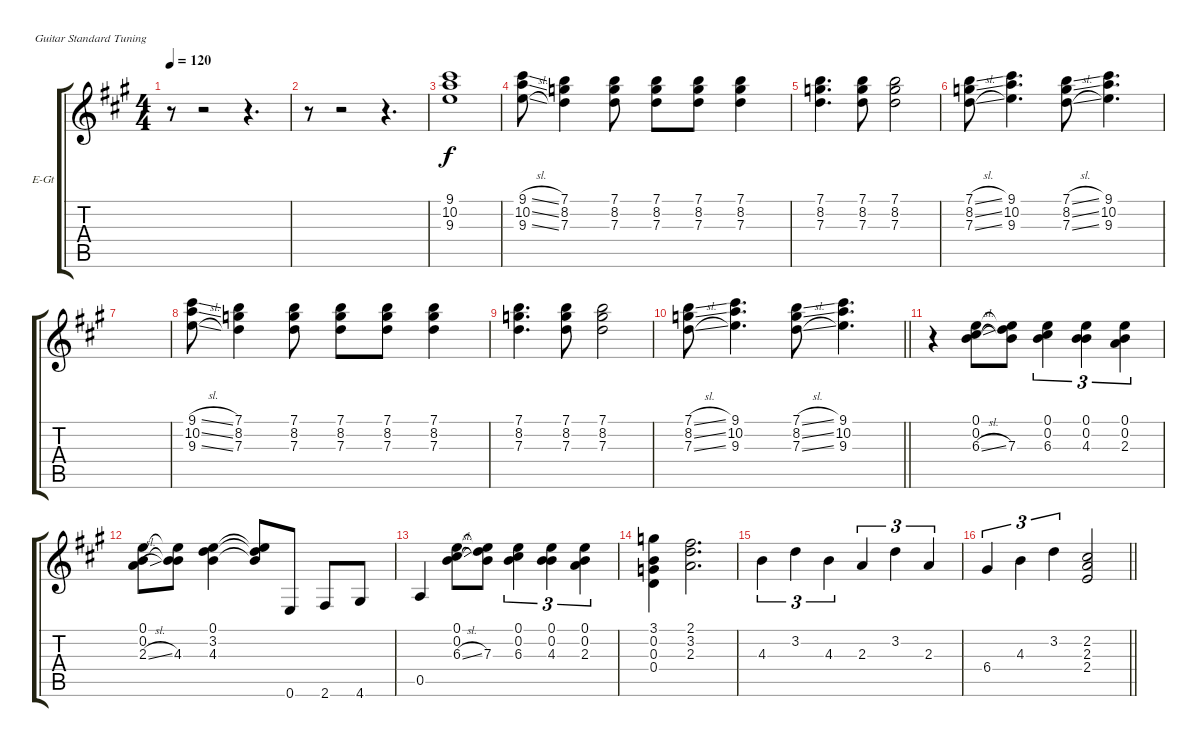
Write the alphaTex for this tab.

\bracketExtendMode groupsimilarinstruments
\firstSystemTrackNameOrientation horizontal
\otherSystemsTrackNameOrientation horizontal
\track ("Guitar George" "E-Gt") {instrument electricguitarjazz}
\staff {score tabs}
\tuning (E4 B3 G3 D3 A2 E2)
\ts (4 4)
\tempo 120
\clef g2
\ks a
r.8{dy f} r.2 r.4{d} |
r.8 r.2 r.4{d} |
(9.1 10.2 9.3).1 |
(9.1{sl} 10.2{sl} 9.3{sl}).8 (7.1 8.2 7.3).4 (8.2 7.1 7.3).8 (8.2 7.3 7.1).8 (7.1 8.2 7.3).8 (8.2 7.3 7.1).4 |
(8.2 7.3 7.1).4{d} (7.1 8.2 7.3).8 (8.2 7.3 7.1).2 |
(7.1{sl} 8.2{sl} 7.3{sl}).8 (9.1 10.2 9.3).4{d} (7.1{sl} 8.2{sl} 7.3{sl}).8 (9.1 10.2 9.3).4{d} |
|
(9.1{sl} 10.2{sl} 9.3{sl}).8 (7.1 8.2 7.3).4 (8.2 7.1 7.3).8 (8.2 7.3 7.1).8 (7.1 8.2 7.3).8 (8.2 7.3 7.1).4 |
(8.2 7.3 7.1).4{d} (7.1 8.2 7.3).8 (8.2 7.3 7.1).2 |
\barLineRight lightlight
(7.1{sl} 8.2{sl} 7.3{sl}).8 (9.1 10.2 9.3).4{d} (7.1{sl} 8.2{sl} 7.3{sl}).8 (9.1 10.2 9.3).4{d} |
r.4 (0.1 0.2 6.3{sl}).8 (0.1{t} 0.2{t} 7.3).8 (0.1 0.2 6.3).4{tu (3 2)} (0.1 0.2 4.3).4{tu (3 2)} (0.1 0.2 2.3).4{tu (3 2)} |
(0.1 0.2 2.3{sl}).8 (0.1{t} 0.2{t} 4.3).8 (0.1 3.2 4.3).4 (0.1{t} 3.2{t} 4.3{t}).8 0.6.8 2.6.8 4.6.8 |
0.5.4 (0.1 0.2 6.3{sl}).8 (0.1{t} 0.2{t} 7.3).8 (0.1 0.2 6.3).4{tu (3 2)} (0.1 0.2 4.3).4{tu (3 2)} (0.1 0.2 2.3).4{tu (3 2)} |
(3.1 0.2 0.3 0.4).4 (2.1 3.2 2.3).2{d} |
4.3.4{tu (3 2)} 3.2.4{tu (3 2)} 4.3.4{tu (3 2)} 2.3.4{tu (3 2)} 3.2.4{tu (3 2)} 2.3.4{tu (3 2)} |
\barLineRight lightlight
6.4.4{tu (3 2)} 4.3.4{tu (3 2)} 3.2.4{tu (3 2)} (2.2 2.3 2.4).2
